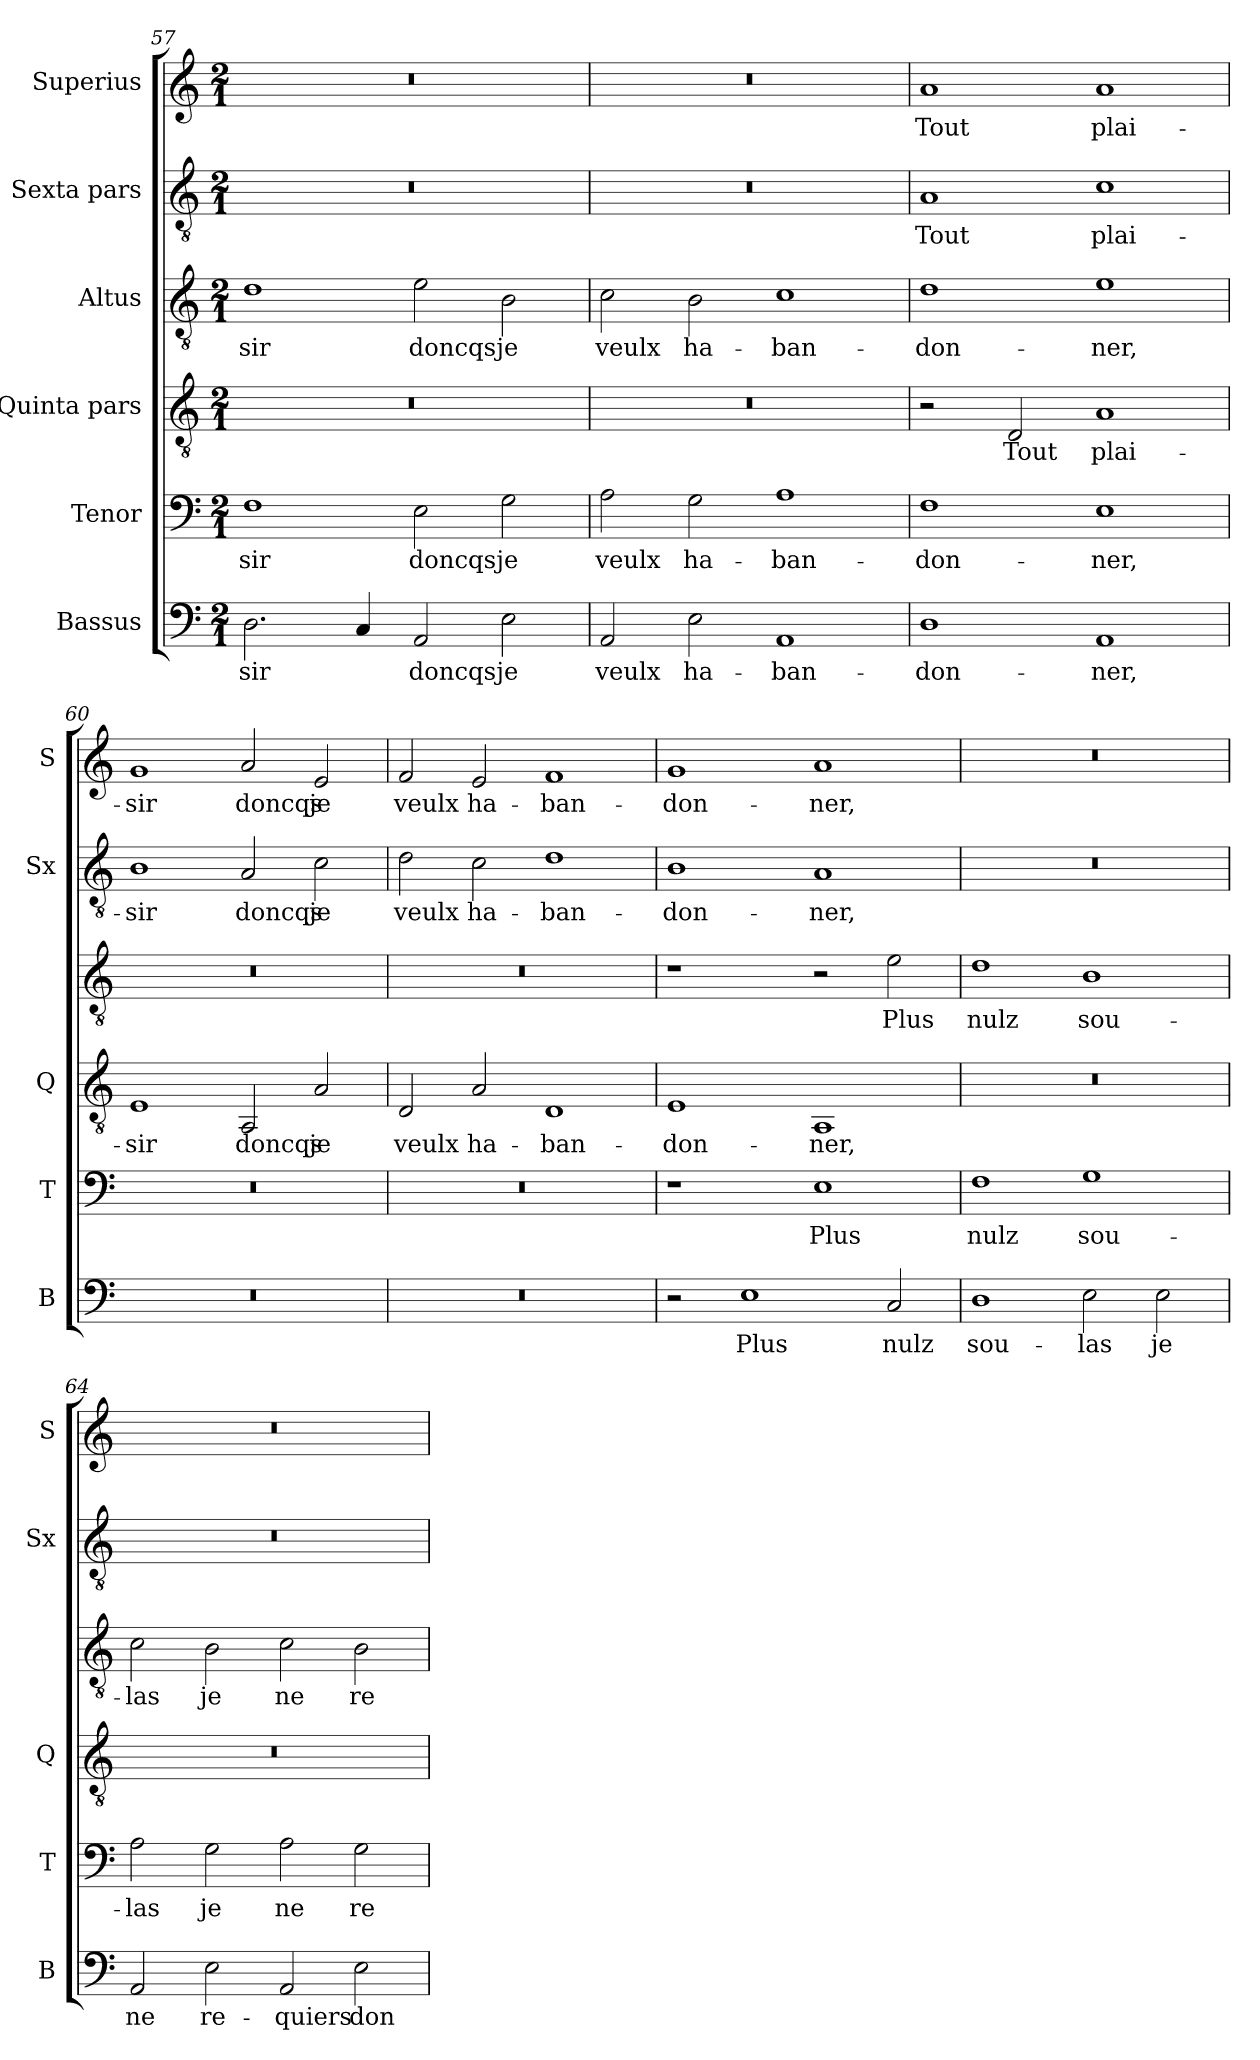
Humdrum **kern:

**kern	**text	**kern	**text	**kern	**text	**kern	**text	**kern	**text	**kern	**text
*part6	*part6	*part5	*part5	*part4	*part4	*part3	*part3	*part2	*part2	*part1	*part1
*staff6	*staff6	*staff5	*staff5	*staff4	*staff4	*staff3	*staff3	*staff2	*staff2	*staff1	*staff1
*I"Bassus	*	*I"Tenor	*	*I"Quinta pars	*	*I"Altus	*	*I"Sexta pars	*	*I"Superius	*
*I'B	*	*I'T	*	*I'Q	*	*	*	*I'Sx	*	*I'S	*
*clefF4	*	*clefF4	*	*clefGv2	*	*clefGv2	*	*clefGv2	*	*clefG2	*
*k[]	*	*k[]	*	*k[]	*	*k[]	*	*k[]	*	*k[]	*
*M2/1	*	*M2/1	*	*M2/1	*	*M2/1	*	*M2/1	*	*M2/1	*
=57	=57	=57	=57	=57	=57	=57	=57	=57	=57	=57	=57
2.D\	-sir	1F	-sir	0r	.	1d	-sir	0r	.	0r	.
4C/	.	.	.	.	.	.	.	.	.	.	.
2AA/	doncqs	2E\	doncqs	.	.	2e\	doncqs	.	.	.	.
2E\	je	2G\	je	.	.	2B\	je	.	.	.	.
=58	=58	=58	=58	=58	=58	=58	=58	=58	=58	=58	=58
2AA/	veulx	2A\	veulx	0r	.	2c\	veulx	0r	.	0r	.
2E\	ha-	2G\	ha-	.	.	2B\	ha-	.	.	.	.
1AA	-ban-	1A	-ban-	.	.	1c	-ban-	.	.	.	.
=59	=59	=59	=59	=59	=59	=59	=59	=59	=59	=59	=59
1D	-don-	1F	-don-	2r	.	1d	-don-	1A	Tout	1a	Tout
.	.	.	.	2D/	Tout	.	.	.	.	.	.
1AA	-ner,	1E	-ner,	1A	plai-	1e	-ner,	1c	plai-	1a	plai-
=60	=60	=60	=60	=60	=60	=60	=60	=60	=60	=60	=60
0r	.	0r	.	1E	-sir	0r	.	1B	-sir	1g	-sir
.	.	.	.	2AA/	doncqs	.	.	2A/	doncqs	2a/	doncqs
.	.	.	.	2A/	je	.	.	2c\	je	2e/	je
=61	=61	=61	=61	=61	=61	=61	=61	=61	=61	=61	=61
0r	.	0r	.	2D/	veulx	0r	.	2d\	veulx	2f/	veulx
.	.	.	.	2A/	ha-	.	.	2c\	ha-	2e/	ha-
.	.	.	.	1D	-ban-	.	.	1d	-ban-	1f	-ban-
=62	=62	=62	=62	=62	=62	=62	=62	=62	=62	=62	=62
2r	.	1r	.	1E	-don-	1r	.	1B	-don-	1g	-don-
1E	Plus	.	.	.	.	.	.	.	.	.	.
.	.	1E	Plus	1AA	-ner,	2r	.	1A	-ner,	1a	-ner,
2C/	nulz	.	.	.	.	2e\	Plus	.	.	.	.
=63	=63	=63	=63	=63	=63	=63	=63	=63	=63	=63	=63
1D	sou-	1F	nulz	0r	.	1d	nulz	0r	.	0r	.
2E\	-las	1G	sou-	.	.	1B	sou-	.	.	.	.
2E\	je	.	.	.	.	.	.	.	.	.	.
=64	=64	=64	=64	=64	=64	=64	=64	=64	=64	=64	=64
2AA/	ne	2A\	-las	0r	.	2c\	-las	0r	.	0r	.
2E\	re-	2G\	je	.	.	2B\	je	.	.	.	.
2AA/	-quiers	2A\	ne	.	.	2c\	ne	.	.	.	.
2E\	don-	2G\	re-	.	.	2B\	re-	.	.	.	.
=	=	=	=	=	=	=	=	=	=	=	=
*-	*-	*-	*-	*-	*-	*-	*-	*-	*-	*-	*-
